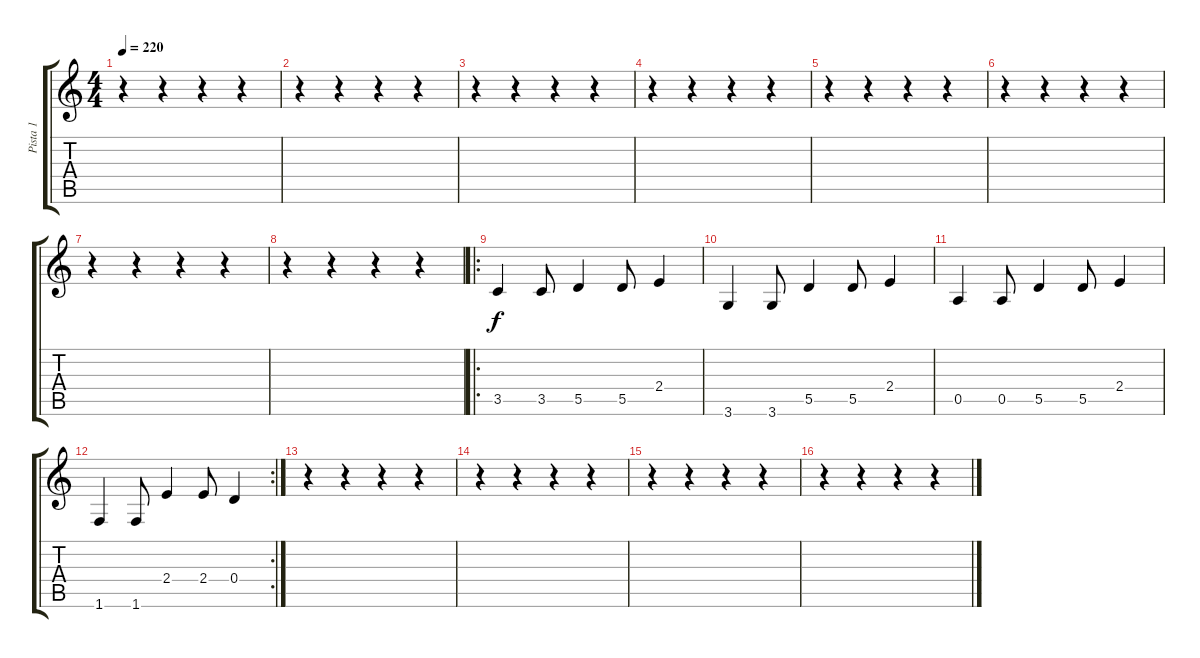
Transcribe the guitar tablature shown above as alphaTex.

\track ("Pista 1" "Pista 1") {instrument overdrivenguitar}
\staff {score tabs}
\tuning (E4 B3 G3 D3 A2 E2) {hide}
\ts (4 4)
\tempo 220
\clef g2
\ks c
r.4{dy f} r.4 r.4 r.4 |
r.4 r.4 r.4 r.4 |
r.4 r.4 r.4 r.4 |
r.4 r.4 r.4 r.4 |
r.4 r.4 r.4 r.4 |
r.4 r.4 r.4 r.4 |
r.4 r.4 r.4 r.4 |
r.4 r.4 r.4 r.4 |
\ro
3.5.4{instrument distortionguitar} 3.5.8 5.5.4 5.5.8 2.4.4 |
3.6.4 3.6.8 5.5.4 5.5.8 2.4.4 |
0.5.4 0.5.8 5.5.4 5.5.8 2.4.4 |
\rc 2
1.6.4 1.6.8 2.4.4 2.4.8 0.4.4 |
r.4 r.4 r.4 r.4 |
r.4 r.4 r.4 r.4 |
r.4 r.4 r.4 r.4 |
r.4 r.4 r.4 r.4
